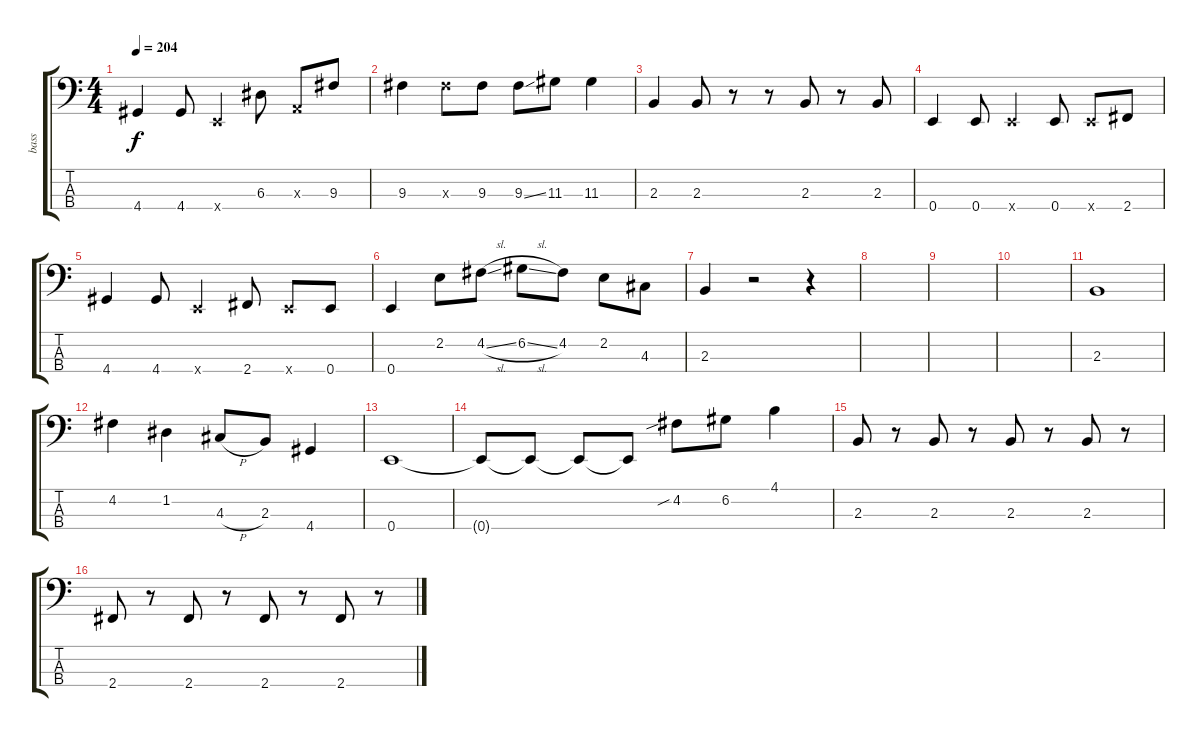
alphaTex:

\track ("bass" "bass") {instrument electricbassfinger}
\staff {score tabs}
\tuning (G2 D2 A1 E1) {hide}
\ts (4 4)
\tempo 204
\clef f4
\ks c
4.4.4{dy f} 4.4.8 0.4{x}.4 6.3.8 0.3{x}.8 9.3.8 |
9.3.4 9.3{x}.8 9.3.8 9.3{ss}.8 11.3.8 11.3.4 |
2.3.4 2.3.8 r.8 r.8 2.3.8 r.8 2.3.8 |
0.4.4 0.4.8 0.4{x}.4 0.4.8 0.4{x}.8 2.4.8 |
4.4.4 4.4.8 0.4{x}.4 2.4.8 0.4{x}.8 0.4.8 |
0.4.4 2.2.8 4.2{sl}.8 6.2{sl}.8 4.2.8 2.2.8 4.3.8 |
2.3.4 r.2 r.4 |
|
|
|
2.3.1 |
4.2.4 1.2.4 4.3{h}.8 2.3.8 4.4.4 |
0.4.1 |
0.4{t}.8 0.4{t}.8 0.4{t}.8 0.4{t}.8 4.2{sib}.8 6.2.8 4.1.4 |
2.3.8 r.8 2.3.8 r.8 2.3.8 r.8 2.3.8 r.8 |
2.4.8 r.8 2.4.8 r.8 2.4.8 r.8 2.4.8 r.8
